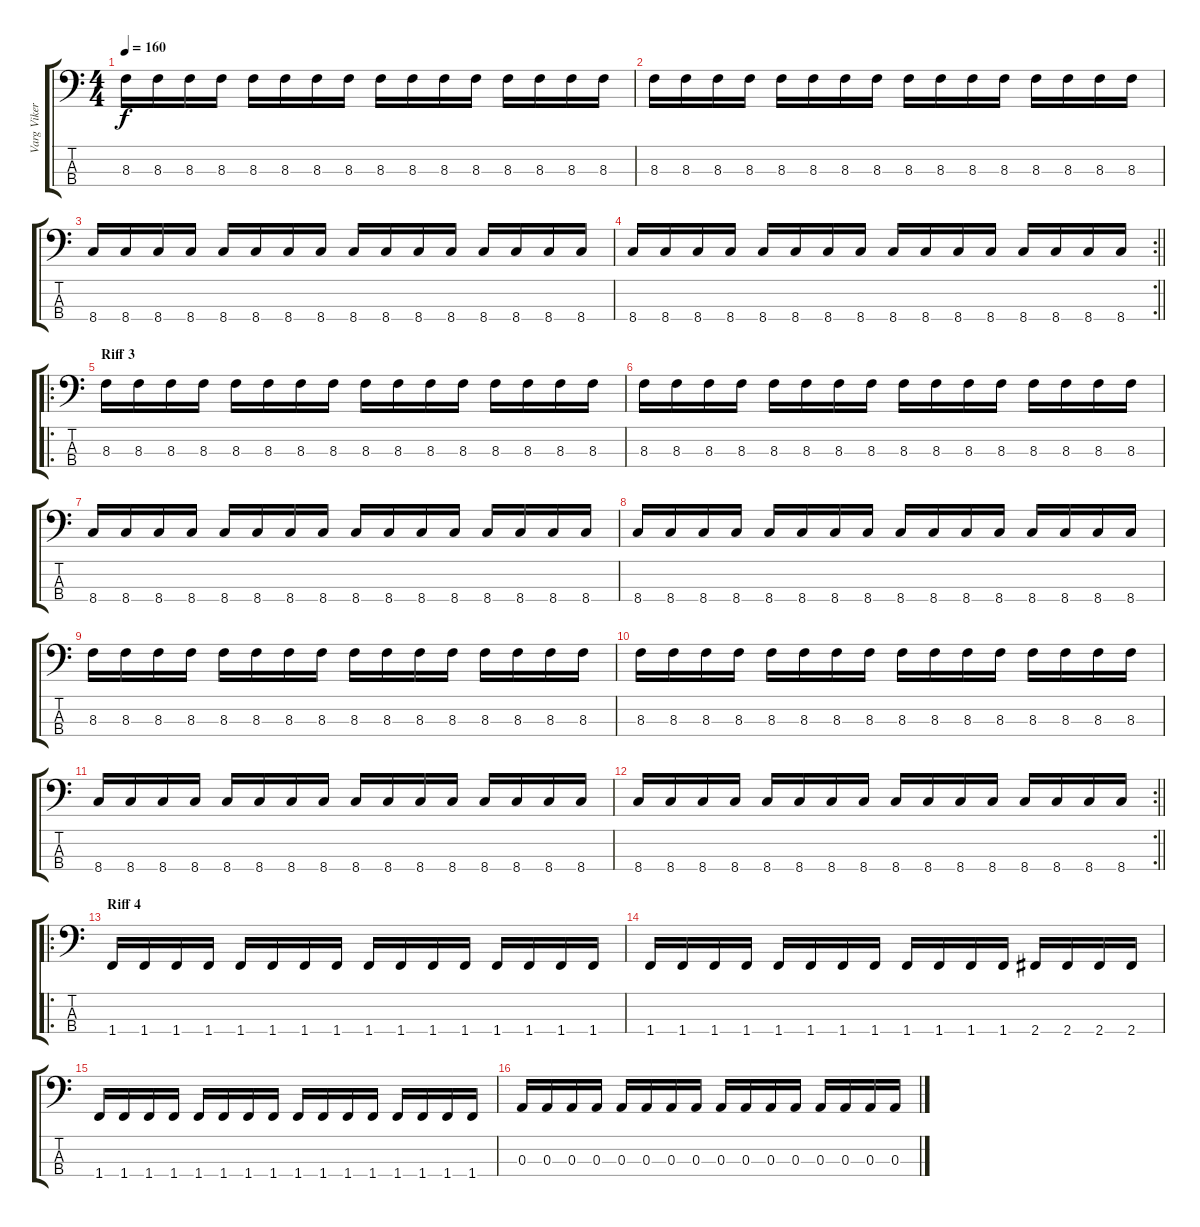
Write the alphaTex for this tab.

\track ("Varg Vikernes (Bass)" "Varg Viker") {instrument electricbasspick}
\staff {score tabs}
\tuning (G2 D2 A1 E1) {hide}
\ts (4 4)
\tempo 160
\clef f4
\ks c
8.3.16{dy f} 8.3.16 8.3.16 8.3.16 8.3.16 8.3.16 8.3.16 8.3.16 8.3.16 8.3.16 8.3.16 8.3.16 8.3.16 8.3.16 8.3.16 8.3.16 |
8.3.16 8.3.16 8.3.16 8.3.16 8.3.16 8.3.16 8.3.16 8.3.16 8.3.16 8.3.16 8.3.16 8.3.16 8.3.16 8.3.16 8.3.16 8.3.16 |
8.4.16 8.4.16 8.4.16 8.4.16 8.4.16 8.4.16 8.4.16 8.4.16 8.4.16 8.4.16 8.4.16 8.4.16 8.4.16 8.4.16 8.4.16 8.4.16 |
\rc 2
\barLineRight lightlight
8.4.16 8.4.16 8.4.16 8.4.16 8.4.16 8.4.16 8.4.16 8.4.16 8.4.16 8.4.16 8.4.16 8.4.16 8.4.16 8.4.16 8.4.16 8.4.16 |
\ro
\section ("" "Riff 3")
8.3.16 8.3.16 8.3.16 8.3.16 8.3.16 8.3.16 8.3.16 8.3.16 8.3.16 8.3.16 8.3.16 8.3.16 8.3.16 8.3.16 8.3.16 8.3.16 |
8.3.16 8.3.16 8.3.16 8.3.16 8.3.16 8.3.16 8.3.16 8.3.16 8.3.16 8.3.16 8.3.16 8.3.16 8.3.16 8.3.16 8.3.16 8.3.16 |
8.4.16 8.4.16 8.4.16 8.4.16 8.4.16 8.4.16 8.4.16 8.4.16 8.4.16 8.4.16 8.4.16 8.4.16 8.4.16 8.4.16 8.4.16 8.4.16 |
8.4.16 8.4.16 8.4.16 8.4.16 8.4.16 8.4.16 8.4.16 8.4.16 8.4.16 8.4.16 8.4.16 8.4.16 8.4.16 8.4.16 8.4.16 8.4.16 |
8.3.16 8.3.16 8.3.16 8.3.16 8.3.16 8.3.16 8.3.16 8.3.16 8.3.16 8.3.16 8.3.16 8.3.16 8.3.16 8.3.16 8.3.16 8.3.16 |
8.3.16 8.3.16 8.3.16 8.3.16 8.3.16 8.3.16 8.3.16 8.3.16 8.3.16 8.3.16 8.3.16 8.3.16 8.3.16 8.3.16 8.3.16 8.3.16 |
8.4.16 8.4.16 8.4.16 8.4.16 8.4.16 8.4.16 8.4.16 8.4.16 8.4.16 8.4.16 8.4.16 8.4.16 8.4.16 8.4.16 8.4.16 8.4.16 |
\rc 2
\barLineRight lightlight
8.4.16 8.4.16 8.4.16 8.4.16 8.4.16 8.4.16 8.4.16 8.4.16 8.4.16 8.4.16 8.4.16 8.4.16 8.4.16 8.4.16 8.4.16 8.4.16 |
\ro
\section ("" "Riff 4")
1.4.16 1.4.16 1.4.16 1.4.16 1.4.16 1.4.16 1.4.16 1.4.16 1.4.16 1.4.16 1.4.16 1.4.16 1.4.16 1.4.16 1.4.16 1.4.16 |
1.4.16 1.4.16 1.4.16 1.4.16 1.4.16 1.4.16 1.4.16 1.4.16 1.4.16 1.4.16 1.4.16 1.4.16 2.4.16 2.4.16 2.4.16 2.4.16 |
1.4.16 1.4.16 1.4.16 1.4.16 1.4.16 1.4.16 1.4.16 1.4.16 1.4.16 1.4.16 1.4.16 1.4.16 1.4.16 1.4.16 1.4.16 1.4.16 |
0.3.16 0.3.16 0.3.16 0.3.16 0.3.16 0.3.16 0.3.16 0.3.16 0.3.16 0.3.16 0.3.16 0.3.16 0.3.16 0.3.16 0.3.16 0.3.16
